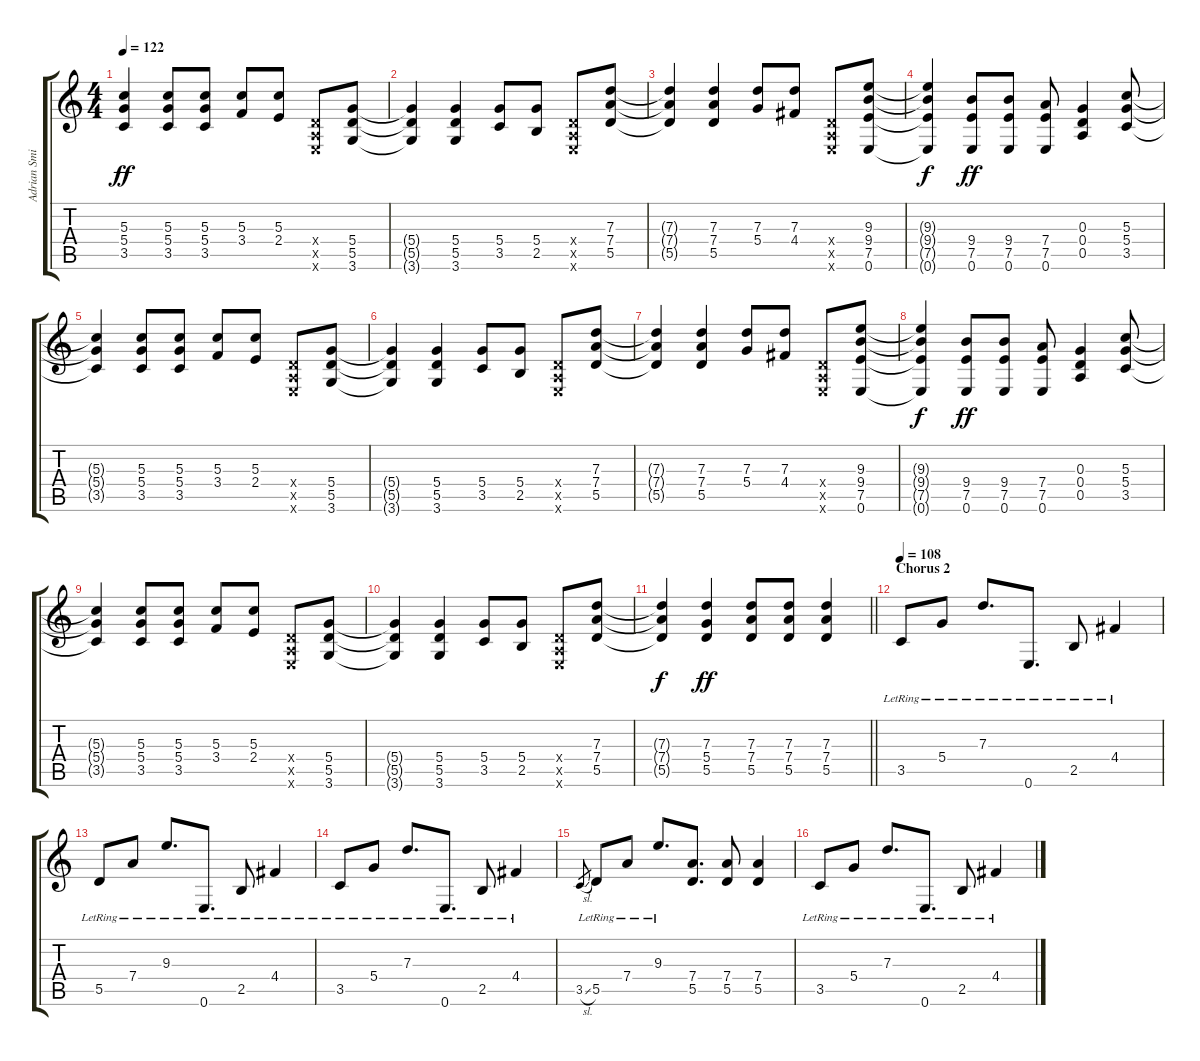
\track ("Adrian Smith" "Adrian Smi") {instrument overdrivenguitar}
\staff {score tabs}
\tuning (E4 B3 G3 D3 A2 E2) {hide}
\ts (4 4)
\tempo 122
\clef g2
\ks c
(5.3{t} 5.4{t} 3.5{t}).4{dy ff} (5.3 5.4 3.5).8 (5.3 5.4 3.5).8 (5.3 3.4).8 (5.3 2.4).8 (0.4{x} 0.5{x} 0.6{x}).8 (5.4 5.5 3.6).8 |
(5.4{t} 5.5{t} 3.6{t}).4 (5.4 5.5 3.6).4 (5.4 3.5).8 (5.4 2.5).8 (0.4{x} 0.5{x} 0.6{x}).8 (7.3 7.4 5.5).8 |
(7.3{t} 7.4{t} 5.5{t}).4 (7.3 7.4 5.5).4 (7.3 5.4).8 (7.3 4.4).8 (0.4{x} 0.5{x} 0.6{x}).8 (9.3 9.4 7.5 0.6).8 |
(9.3{t} 9.4{t} 7.5{t} 0.6{t}).4{dy f} (9.4 7.5 0.6).8{dy ff} (9.4 7.5 0.6).8 (7.4 7.5 0.6).8 (0.3 0.4 0.5).4 (5.3 5.4 3.5).8 |
(5.3{t} 5.4{t} 3.5{t}).4 (5.3 5.4 3.5).8 (5.3 5.4 3.5).8 (5.3 3.4).8 (5.3 2.4).8 (0.4{x} 0.5{x} 0.6{x}).8 (5.4 5.5 3.6).8 |
(5.4{t} 5.5{t} 3.6{t}).4 (5.4 5.5 3.6).4 (5.4 3.5).8 (5.4 2.5).8 (0.4{x} 0.5{x} 0.6{x}).8 (7.3 7.4 5.5).8 |
(7.3{t} 7.4{t} 5.5{t}).4 (7.3 7.4 5.5).4 (7.3 5.4).8 (7.3 4.4).8 (0.4{x} 0.5{x} 0.6{x}).8 (9.3 9.4 7.5 0.6).8 |
(9.3{t} 9.4{t} 7.5{t} 0.6{t}).4{dy f} (9.4 7.5 0.6).8{dy ff} (9.4 7.5 0.6).8 (7.4 7.5 0.6).8 (0.3 0.4 0.5).4 (5.3 5.4 3.5).8 |
(5.3{t} 5.4{t} 3.5{t}).4 (5.3 5.4 3.5).8 (5.3 5.4 3.5).8 (5.3 3.4).8 (5.3 2.4).8 (0.4{x} 0.5{x} 0.6{x}).8 (5.4 5.5 3.6).8 |
(5.4{t} 5.5{t} 3.6{t}).4 (5.4 5.5 3.6).4 (5.4 3.5).8 (5.4 2.5).8 (0.4{x} 0.5{x} 0.6{x}).8 (7.3 7.4 5.5).8 |
\barLineRight lightlight
(7.3{t} 7.4{t} 5.5{t}).4{dy f} (7.3 5.4 5.5).4{dy ff} (7.3 7.4 5.5).8 (7.3 7.4 5.5).8 (7.3 7.4 5.5).4 |
\section ("" "Chorus 2")
\tempo 108
3.5{lr}.8 5.4{lr}.8 7.3{lr}.8{d} 0.6{lr}.8{d} 2.5{lr}.8 4.4{lr}.4 |
5.5{lr}.8 7.4{lr}.8 9.3{lr}.8{d} 0.6{lr}.8{d} 2.5{lr}.8 4.4{lr}.4 |
3.5{lr}.8 5.4{lr}.8 7.3{lr}.8{d} 0.6{lr}.8{d} 2.5{lr}.8 4.4{lr}.4 |
3.5{sl}.8{gr} 5.5{lr}.8 7.4{lr}.8 9.3{lr}.8{d} (7.4 5.5).8{d} (7.4 5.5).8 (7.4 5.5).4 |
3.5{lr}.8 5.4{lr}.8 7.3{lr}.8{d} 0.6{lr}.8{d} 2.5{lr}.8 4.4{lr}.4
